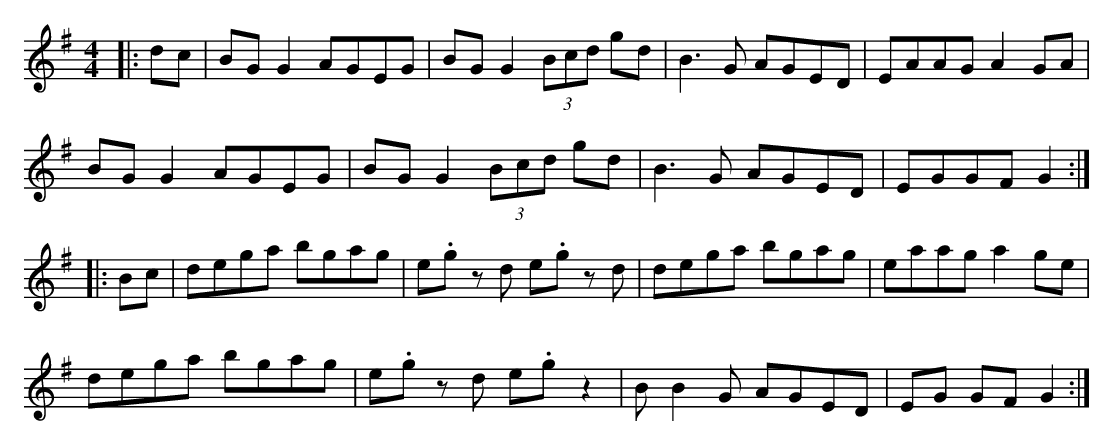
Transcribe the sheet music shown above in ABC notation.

X:1
M:4/4
K:G
|:dc|BG G2 AGEG|BG G2 (3Bcd gd|B3 G AGED|EAAG A2 GA|
BG G2 AGEG|BG G2 (3Bcd gd|B3G AGED|EGGF G2:|
|:Bc|dega bgag|e.g z d e.g z 2d|dega bgag|eaag a2 ge|
dega bgag|e.g z d e.g z2|BB2 G AGED|EG GF G2:|
